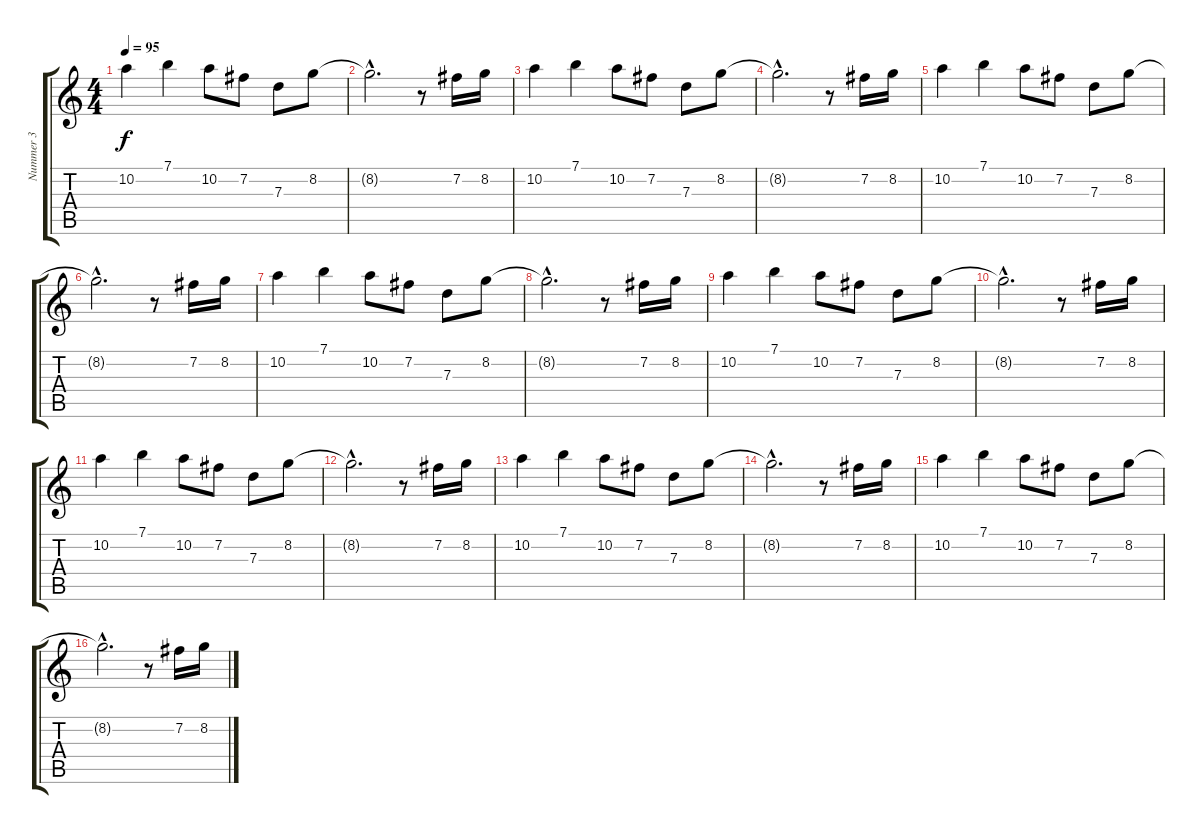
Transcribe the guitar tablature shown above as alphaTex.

\track ("Nummer 3" "Nummer 3") {instrument electricguitarclean}
\staff {score tabs}
\tuning (E4 B3 G3 D3 A2 E2) {hide}
\ts (4 4)
\tempo 95
\clef g2
\ks c
10.2.4{dy f} 7.1.4 10.2.8 7.2.8 7.3.8 8.2.8 |
8.2{hac t}.2{d} r.8 7.2.16 8.2.16 |
10.2.4 7.1.4 10.2.8 7.2.8 7.3.8 8.2.8 |
8.2{hac t}.2{d} r.8 7.2.16 8.2.16 |
10.2.4 7.1.4 10.2.8 7.2.8 7.3.8 8.2.8 |
8.2{hac t}.2{d} r.8 7.2.16 8.2.16 |
10.2.4 7.1.4 10.2.8 7.2.8 7.3.8 8.2.8 |
8.2{hac t}.2{d} r.8 7.2.16 8.2.16 |
10.2.4 7.1.4 10.2.8 7.2.8 7.3.8 8.2.8 |
8.2{hac t}.2{d} r.8 7.2.16 8.2.16 |
10.2.4 7.1.4 10.2.8 7.2.8 7.3.8 8.2.8 |
8.2{hac t}.2{d} r.8 7.2.16 8.2.16 |
10.2.4 7.1.4 10.2.8 7.2.8 7.3.8 8.2.8 |
8.2{hac t}.2{d} r.8 7.2.16 8.2.16 |
10.2.4 7.1.4 10.2.8 7.2.8 7.3.8 8.2.8 |
8.2{hac t}.2{d} r.8 7.2.16 8.2.16
